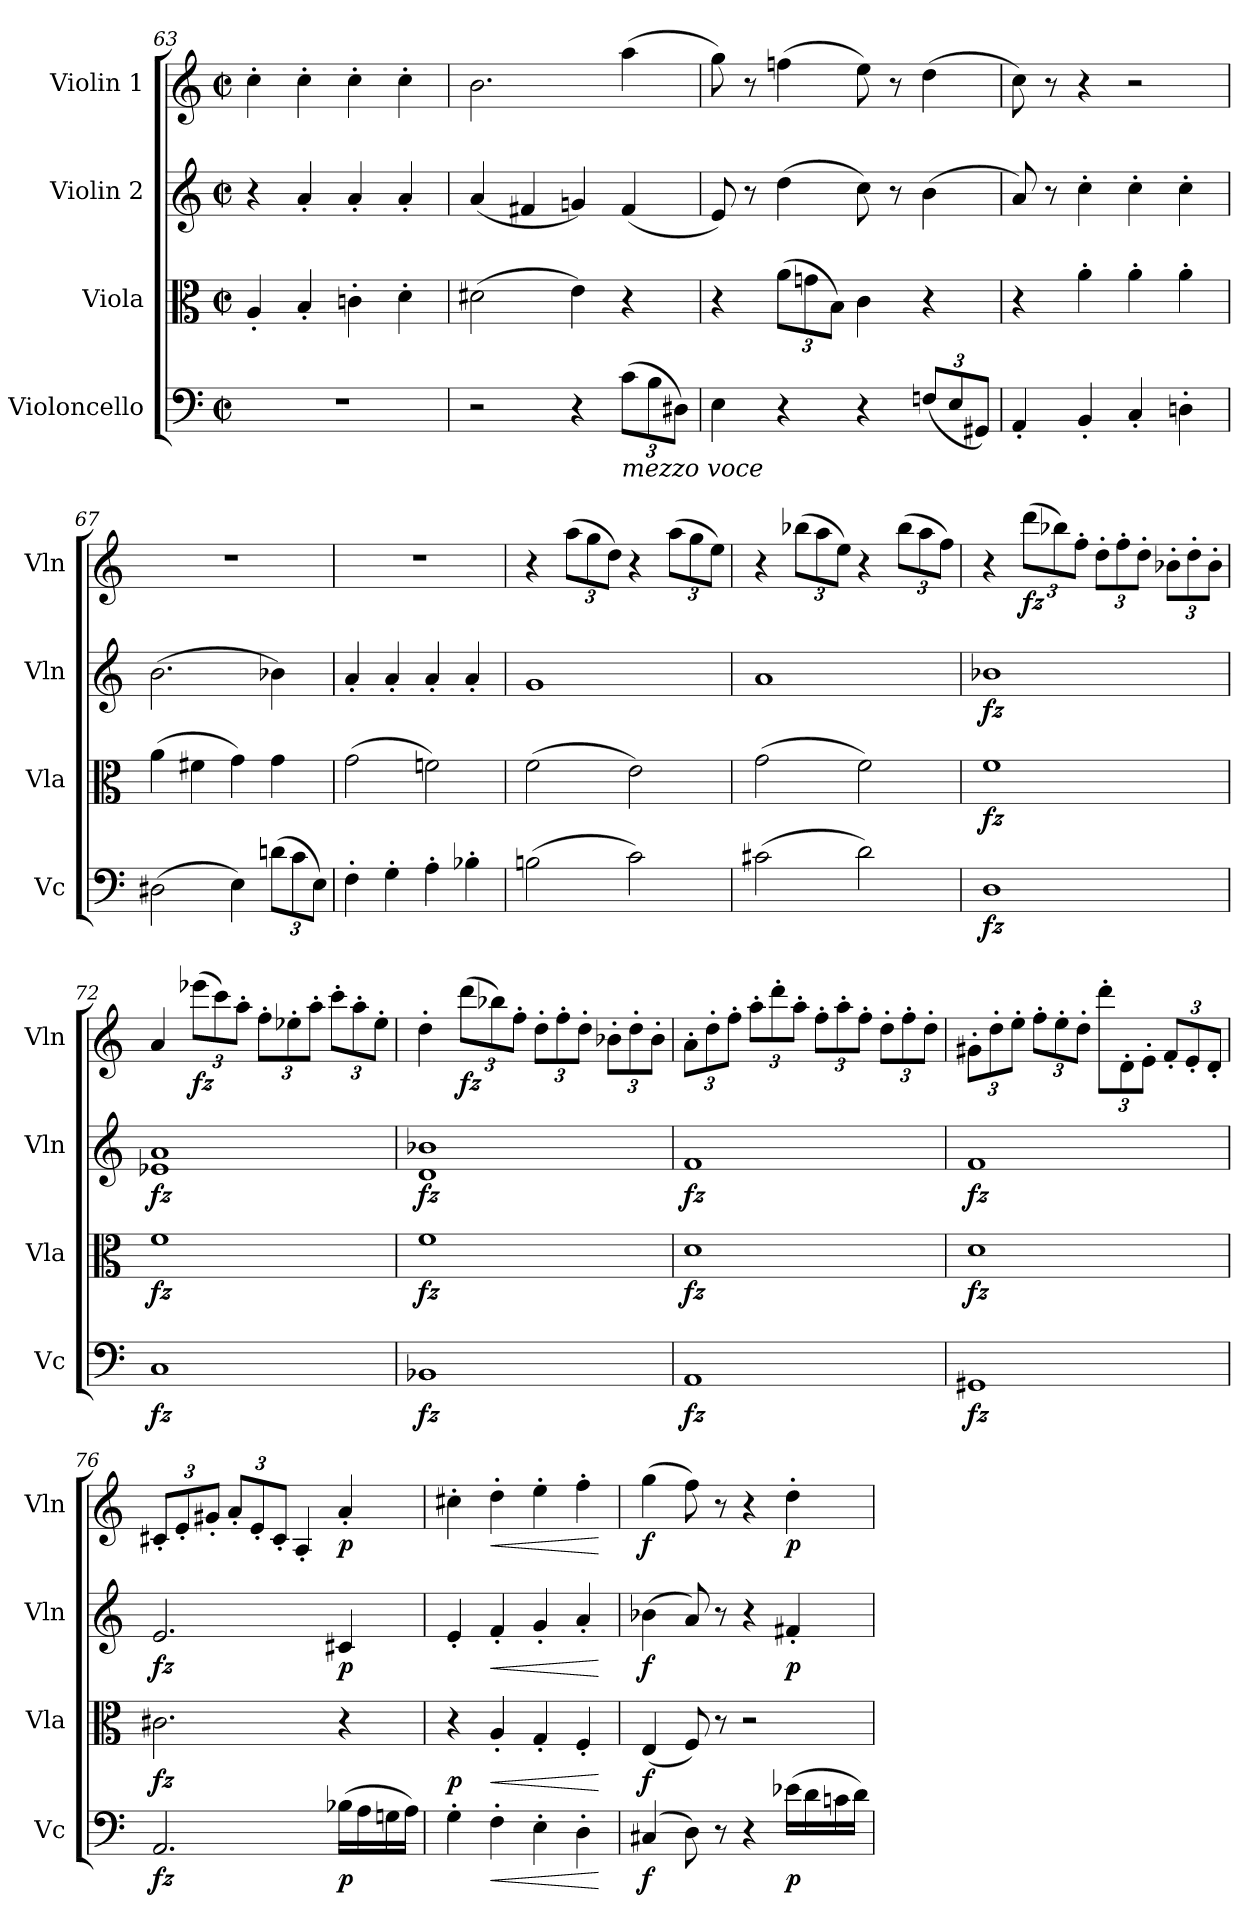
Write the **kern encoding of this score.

**kern	**dynam	**kern	**dynam	**kern	**dynam	**kern	**dynam
*part4	*part4	*part3	*part3	*part2	*part2	*part1	*part1
*staff4	*staff4	*staff3	*staff3	*staff2	*staff2	*staff1	*staff1
*I"Violoncello	*	*I"Viola	*	*I"Violin 2	*	*I"Violin 1	*
*I'Vc	*	*I'Vla	*	*I'Vln	*	*I'Vln	*
*clefF4	*	*clefC3	*	*clefG2	*	*clefG2	*
*k[]	*	*k[]	*	*k[]	*	*k[]	*
*M2/2	*	*M2/2	*	*M2/2	*	*M2/2	*
*met(c|)	*	*met(c|)	*	*met(c|)	*	*met(c|)	*
=63	=63	=63	=63	=63	=63	=63	=63
1r	.	4A'/	.	4r	.	4cc'\	.
.	.	4B'/	.	4a'/	.	4cc'\	.
.	.	4cn'\	.	4a'/	.	4cc'\	.
.	.	4d'\	.	4a'/	.	4cc'\	.
=64	=64	=64	=64	=64	=64	=64	=64
2r	.	(>2d#X\	.	(<4a/	.	2.b\	.
.	.	.	.	4f#X/	.	.	.
4r	.	4e\)	.	4gn/)	.	.	.
*Xbrackettup	*	*	*	*	*	*	*
!LO:TX:b:i:t=mezzo voce	!	!	!	!	!	!	!
(>12c\L	.	4r	.	(<4f#/	.	(>4aa\	.
12B\	.	.	.	.	.	.	.
12D#X\J)	.	.	.	.	.	.	.
=65	=65	=65	=65	=65	=65	=65	=65
4E\	.	4r	.	8e/)	.	8gg\)	.
.	.	.	.	8r	.	8r	.
*	*	*Xbrackettup	*	*	*	*	*
4r	.	(>12a\L	.	(>4dd\	.	(>4ffn\	.
.	.	12gn\	.	.	.	.	.
.	.	12B\J)	.	.	.	.	.
4r	.	4c\	.	8cc\)	.	8ee\)	.
.	.	.	.	8r	.	8r	.
(<12Fn/L	.	4r	.	(>4b\	.	(>4dd\	.
12E/	.	.	.	.	.	.	.
12GG#X/J)	.	.	.	.	.	.	.
=66	=66	=66	=66	=66	=66	=66	=66
4AA'/	.	4r	.	8a/)	.	8cc\)	.
.	.	.	.	8r	.	8r	.
4BB'/	.	4a'\	.	4cc'\	.	4r	.
4C'/	.	4a'\	.	4cc'\	.	2r	.
4Dn'\	.	4a'\	.	4cc'\	.	.	.
!!LO:LB:g=z
=67	=67	=67	=67	=67	=67	=67	=67
(>2D#X\	.	(>4a\	.	(>2.b\	.	1r	.
.	.	4f#X\	.	.	.	.	.
4E\)	.	4g\)	.	.	.	.	.
(>12dn\L	.	4g\	.	4b-X\)	.	.	.
12c\	.	.	.	.	.	.	.
12E\J)	.	.	.	.	.	.	.
=68	=68	=68	=68	=68	=68	=68	=68
4F'\	.	(>2g\	.	4a'/	.	1r	.
4G'\	.	.	.	4a'/	.	.	.
4A'\	.	2fn\)	.	4a'/	.	.	.
4B-X'\	.	.	.	4a'/	.	.	.
=69	=69	=69	=69	=69	=69	=69	=69
(>2Bn\	.	(>2f\	.	1g	.	4r	.
*	*	*	*	*	*	*Xbrackettup	*
.	.	.	.	.	.	(>12aa\L	.
.	.	.	.	.	.	12gg\	.
.	.	.	.	.	.	12dd\J)	.
2c\)	.	2e\)	.	.	.	4r	.
.	.	.	.	.	.	(>12aa\L	.
.	.	.	.	.	.	12gg\	.
.	.	.	.	.	.	12ee\J)	.
=70	=70	=70	=70	=70	=70	=70	=70
(>2c#X\	.	(>2g\	.	1a	.	4r	.
.	.	.	.	.	.	(>12bb-X\L	.
.	.	.	.	.	.	12aa\	.
.	.	.	.	.	.	12ee\J)	.
2d\)	.	2f\)	.	.	.	4r	.
.	.	.	.	.	.	(>12bb-\L	.
.	.	.	.	.	.	12aa\	.
.	.	.	.	.	.	12ff\J)	.
=71	=71	=71	=71	=71	=71	=71	=71
!	!LO:DY:b	!	!LO:DY:b	!	!LO:DY:b	!	!
1D	fz	1f	fz	1b-X	fz	4r	.
!	!	!	!	!	!	!	!LO:DY:b
.	.	.	.	.	.	(>12ddd\L	fz
.	.	.	.	.	.	12bb-X\)	.
.	.	.	.	.	.	12ff'\J	.
.	.	.	.	.	.	12dd'\L	.
.	.	.	.	.	.	12ff'\	.
.	.	.	.	.	.	12dd'\J	.
.	.	.	.	.	.	12b-X'\L	.
.	.	.	.	.	.	12dd'\	.
.	.	.	.	.	.	12b-'\J	.
!!LO:LB:g=z
=72	=72	=72	=72	=72	=72	=72	=72
!	!LO:DY:b	!	!LO:DY:b	!	!LO:DY:b	!	!
1C	fz	1f	fz	1e-X 1a	fz	4a/	.
!	!	!	!	!	!	!	!LO:DY:b
.	.	.	.	.	.	(>12eee-X\L	fz
.	.	.	.	.	.	12ccc\)	.
.	.	.	.	.	.	12aa'\J	.
.	.	.	.	.	.	12ff'\L	.
.	.	.	.	.	.	12ee-X'\	.
.	.	.	.	.	.	12aa'\J	.
.	.	.	.	.	.	12ccc'\L	.
.	.	.	.	.	.	12aa'\	.
.	.	.	.	.	.	12ee-'\J	.
=73	=73	=73	=73	=73	=73	=73	=73
!	!LO:DY:b	!	!LO:DY:b	!	!LO:DY:b	!	!
1BB-X	fz	1f	fz	1d 1b-X	fz	4dd'\	.
!	!	!	!	!	!	!	!LO:DY:b
.	.	.	.	.	.	(>12ddd\L	fz
.	.	.	.	.	.	12bb-X\)	.
.	.	.	.	.	.	12ff'\J	.
.	.	.	.	.	.	12dd'\L	.
.	.	.	.	.	.	12ff'\	.
.	.	.	.	.	.	12dd'\J	.
.	.	.	.	.	.	12b-X'\L	.
.	.	.	.	.	.	12dd'\	.
.	.	.	.	.	.	12b-'\J	.
=74	=74	=74	=74	=74	=74	=74	=74
!	!LO:DY:b	!	!LO:DY:b	!	!LO:DY:b	!	!
1AA	fz	1d	fz	1f	fz	12a'\L	.
.	.	.	.	.	.	12dd'\	.
.	.	.	.	.	.	12ff'\J	.
.	.	.	.	.	.	12aa'\L	.
.	.	.	.	.	.	12ddd'\	.
.	.	.	.	.	.	12aa'\J	.
.	.	.	.	.	.	12ff'\L	.
.	.	.	.	.	.	12aa'\	.
.	.	.	.	.	.	12ff'\J	.
.	.	.	.	.	.	12dd'\L	.
.	.	.	.	.	.	12ff'\	.
.	.	.	.	.	.	12dd'\J	.
=75	=75	=75	=75	=75	=75	=75	=75
!	!LO:DY:b	!	!LO:DY:b	!	!LO:DY:b	!	!
1GG#X	fz	1d	fz	1f	fz	12g#X'\L	.
.	.	.	.	.	.	12dd'\	.
.	.	.	.	.	.	12ee'\J	.
.	.	.	.	.	.	12ff'\L	.
.	.	.	.	.	.	12ee'\	.
.	.	.	.	.	.	12dd'\J	.
.	.	.	.	.	.	12ddd'\L	.
.	.	.	.	.	.	12d'\	.
.	.	.	.	.	.	12e'\J	.
.	.	.	.	.	.	12f'/L	.
.	.	.	.	.	.	12e'/	.
.	.	.	.	.	.	12d'/J	.
!!LO:LB:g=z
=76	=76	=76	=76	=76	=76	=76	=76
!	!LO:DY:b	!	!LO:DY:b	!	!LO:DY:b	!	!
2.AA/	fz	2.c#X\	fz	2.e/	fz	12c#X'/L	.
.	.	.	.	.	.	12e'/	.
.	.	.	.	.	.	12g#X'/J	.
.	.	.	.	.	.	12a'/L	.
.	.	.	.	.	.	12e'/	.
.	.	.	.	.	.	12c#'/J	.
.	.	.	.	.	.	4A'/	.
!	!LO:DY:b	!	!	!	!LO:DY:b	!	!LO:DY:b
(>16B-X\LL	p	4r	.	4c#X/	p	4a'/	p
16A\	.	.	.	.	.	.	.
16Gn\	.	.	.	.	.	.	.
16A\JJ)	.	.	.	.	.	.	.
=77	=77	=77	=77	=77	=77	=77	=77
!	!	!	!LO:DY:b	!	!	!	!
4G'\	.	4r	p	4e'/	.	4cc#X'\	.
!	!LO:HP:b	!	!LO:HP:b	!	!LO:HP:b	!	!LO:HP:b
4F'\	<	4A'/	<	4f'/	<	4dd'\	<
4E'\	.	4G'/	.	4g'/	.	4ee'\	.
4D'\	.	4F'/	.	4a'/	.	4ff'\	.
.	[	.	[	.	[	.	[
=78	=78	=78	=78	=78	=78	=78	=78
!	!LO:DY:b	!	!LO:DY:b	!	!LO:DY:b	!	!LO:DY:b
(>4C#X/	f	(<4E/	f	(>4b-X\	f	(>4gg\	f
8D\)	.	8F/)	.	8a/)	.	8ff\)	.
8r	.	8r	.	8r	.	8r	.
4r	.	2r	.	4r	.	4r	.
!	!LO:DY:b	!	!	!	!LO:DY:b	!	!LO:DY:b
(>16e-X\LL	p	.	.	4f#X'/	p	4dd'\	p
16d\	.	.	.	.	.	.	.
16cn\	.	.	.	.	.	.	.
16d\JJ)	.	.	.	.	.	.	.
=	=	=	=	=	=	=	=
*-	*-	*-	*-	*-	*-	*-	*-
